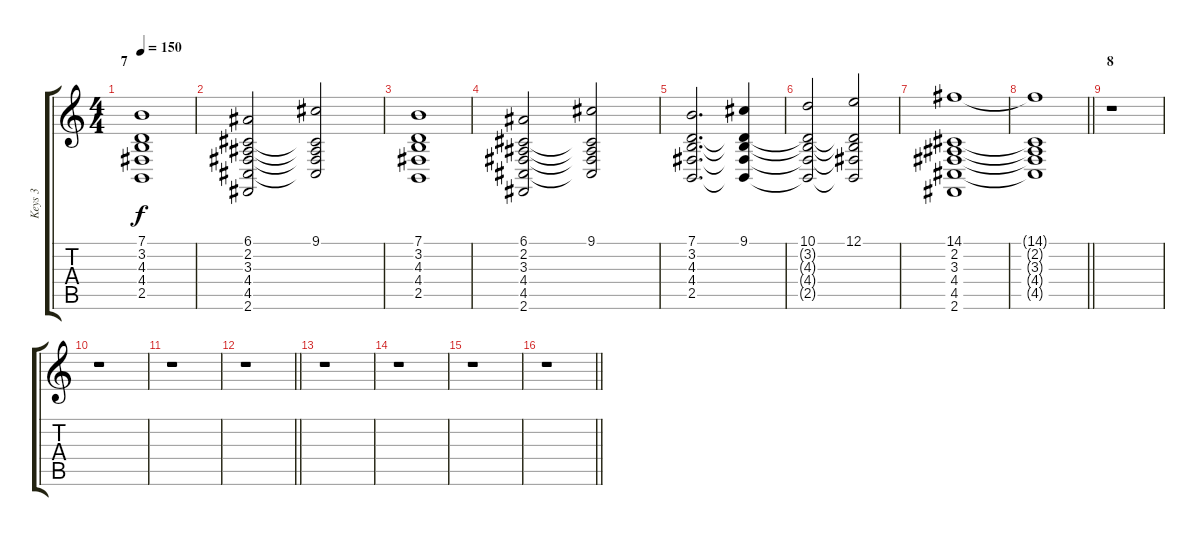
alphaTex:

\track ("Keys 3" "Keys 3") {instrument stringensemble1}
\staff {score tabs}
\tuning (E4 B3 G3 D3 A2 E2) {hide}
\ts (4 4)
\section ("" "7")
\tempo 150
\clef g2
\ks c
(7.1 3.2 4.3 4.4 2.5).1{dy f} |
(6.1 2.2 3.3 4.4 4.5 2.6).2 (9.1 2.2{t} 3.3{t} 4.4{t} 4.5{t}).2 |
(7.1 3.2 4.3 4.4 2.5).1 |
(6.1 2.2 3.3 4.4 4.5 2.6).2 (9.1 2.2{t} 3.3{t} 4.4{t} 4.5{t}).2 |
(7.1 3.2 4.3 4.4 2.5).2{d} (9.1 3.2{t} 4.3{t} 4.4{t} 2.5{t}).4 |
(10.1 3.2{t} 4.3{t} 4.4{t} 2.5{t}).2 (12.1 3.2{t} 4.3{t} 4.4{t} 2.5{t}).2 |
(14.1 2.2 3.3 4.4 4.5 2.6).1 |
\barLineRight lightlight
(14.1{t} 2.2{t} 3.3{t} 4.4{t} 4.5{t}).1 |
\section ("" "8")
r.1 |
r.1 |
r.1 |
\barLineRight lightlight
r.1 |
r.1 |
r.1 |
r.1 |
\barLineRight lightlight
r.1
